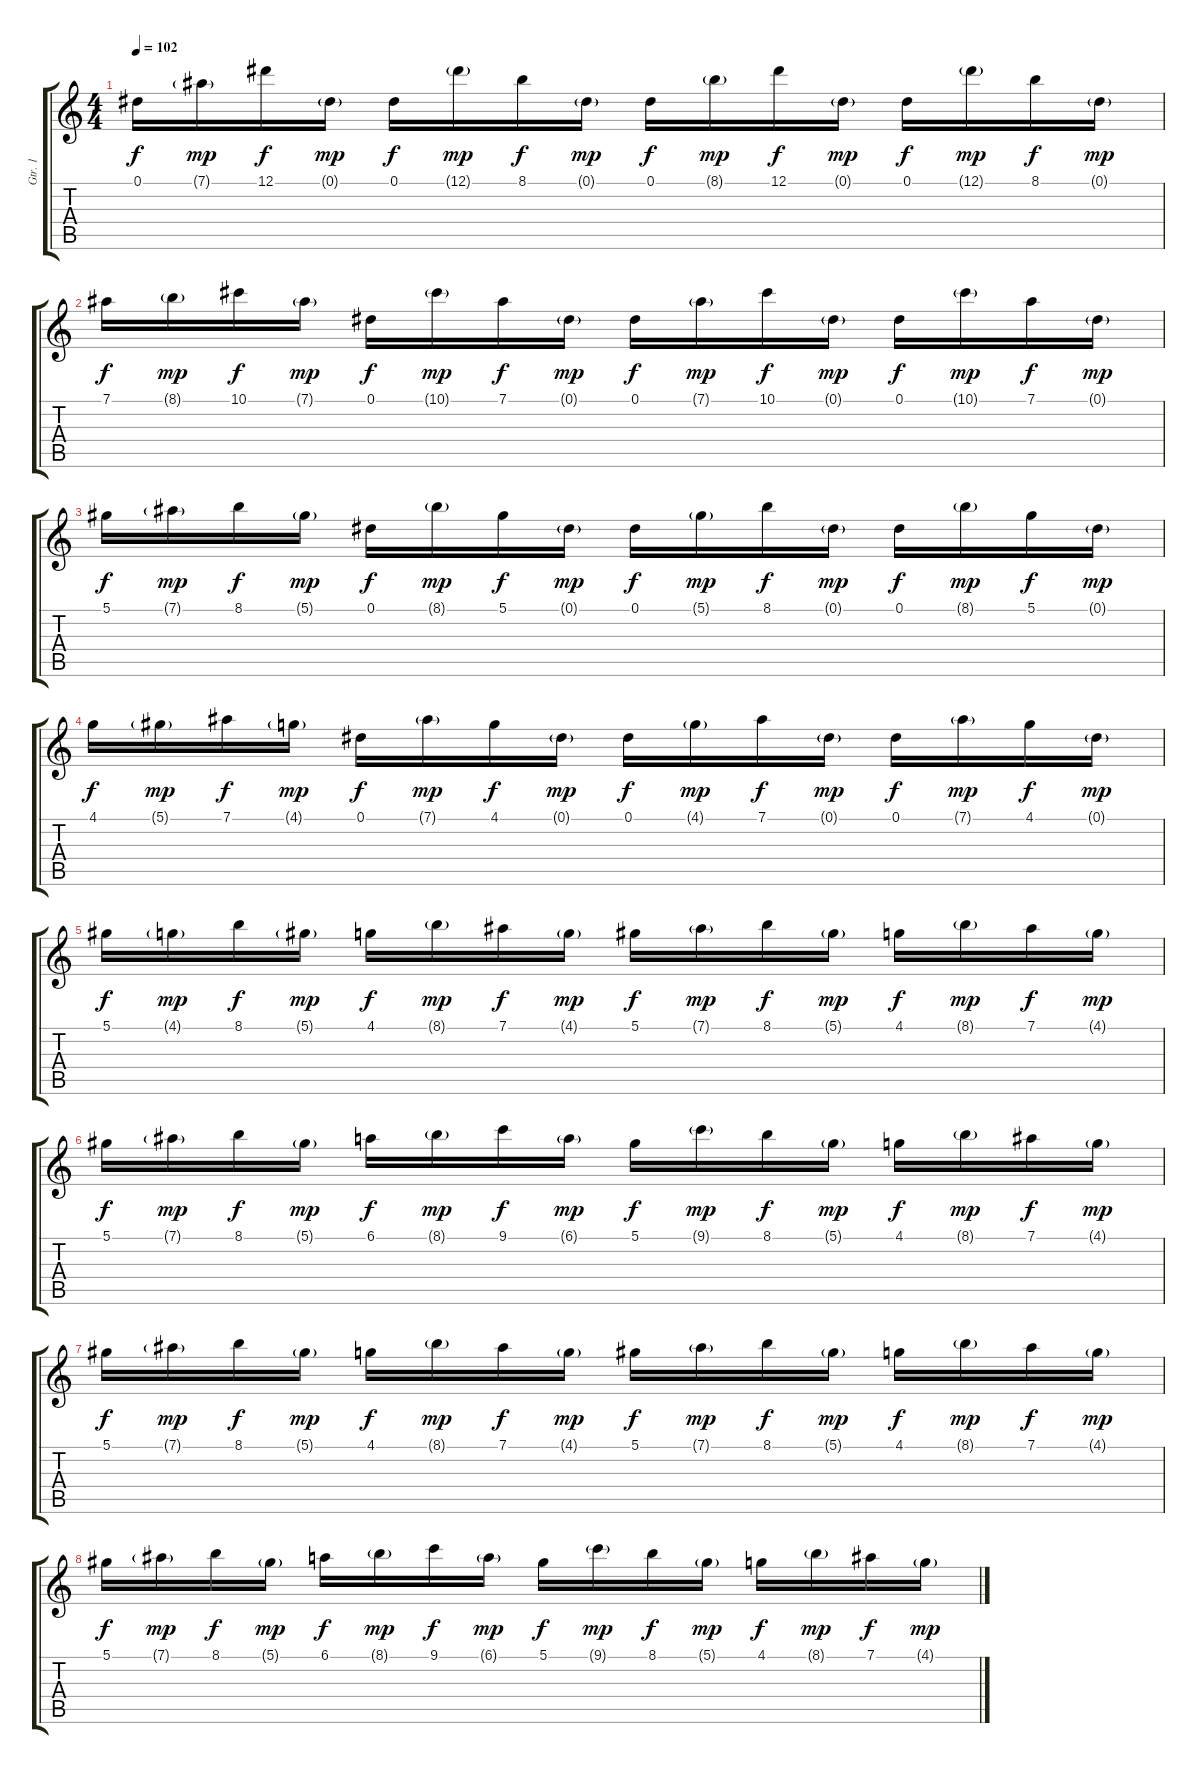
\track ("Gtr. 1" "Gtr. 1") {instrument distortionguitar}
\staff {score tabs}
\tuning (Eb4 Bb3 Gb3 Db3 Ab2 Eb2) {hide}
\ts (4 4)
\tempo 102
\clef g2
\ks c
0.1.16{dy f} 7.1{g}.16{dy mp} 12.1.16{dy f} 0.1{g}.16{dy mp} 0.1.16{dy f} 12.1{g}.16{dy mp} 8.1.16{dy f} 0.1{g}.16{dy mp} 0.1.16{dy f} 8.1{g}.16{dy mp} 12.1.16{dy f} 0.1{g}.16{dy mp} 0.1.16{dy f} 12.1{g}.16{dy mp} 8.1.16{dy f} 0.1{g}.16{dy mp} |
7.1.16{dy f} 8.1{g}.16{dy mp} 10.1.16{dy f} 7.1{g}.16{dy mp} 0.1.16{dy f} 10.1{g}.16{dy mp} 7.1.16{dy f} 0.1{g}.16{dy mp} 0.1.16{dy f} 7.1{g}.16{dy mp} 10.1.16{dy f} 0.1{g}.16{dy mp} 0.1.16{dy f} 10.1{g}.16{dy mp} 7.1.16{dy f} 0.1{g}.16{dy mp} |
5.1.16{dy f} 7.1{g}.16{dy mp} 8.1.16{dy f} 5.1{g}.16{dy mp} 0.1.16{dy f} 8.1{g}.16{dy mp} 5.1.16{dy f} 0.1{g}.16{dy mp} 0.1.16{dy f} 5.1{g}.16{dy mp} 8.1.16{dy f} 0.1{g}.16{dy mp} 0.1.16{dy f} 8.1{g}.16{dy mp} 5.1.16{dy f} 0.1{g}.16{dy mp} |
4.1.16{dy f} 5.1{g}.16{dy mp} 7.1.16{dy f} 4.1{g}.16{dy mp} 0.1.16{dy f} 7.1{g}.16{dy mp} 4.1.16{dy f} 0.1{g}.16{dy mp} 0.1.16{dy f} 4.1{g}.16{dy mp} 7.1.16{dy f} 0.1{g}.16{dy mp} 0.1.16{dy f} 7.1{g}.16{dy mp} 4.1.16{dy f} 0.1{g}.16{dy mp} |
5.1.16{dy f} 4.1{g}.16{dy mp} 8.1.16{dy f} 5.1{g}.16{dy mp} 4.1.16{dy f} 8.1{g}.16{dy mp} 7.1.16{dy f} 4.1{g}.16{dy mp} 5.1.16{dy f} 7.1{g}.16{dy mp} 8.1.16{dy f} 5.1{g}.16{dy mp} 4.1.16{dy f} 8.1{g}.16{dy mp} 7.1.16{dy f} 4.1{g}.16{dy mp} |
5.1.16{dy f} 7.1{g}.16{dy mp} 8.1.16{dy f} 5.1{g}.16{dy mp} 6.1.16{dy f} 8.1{g}.16{dy mp} 9.1.16{dy f} 6.1{g}.16{dy mp} 5.1.16{dy f} 9.1{g}.16{dy mp} 8.1.16{dy f} 5.1{g}.16{dy mp} 4.1.16{dy f} 8.1{g}.16{dy mp} 7.1.16{dy f} 4.1{g}.16{dy mp} |
5.1.16{dy f} 7.1{g}.16{dy mp} 8.1.16{dy f} 5.1{g}.16{dy mp} 4.1.16{dy f} 8.1{g}.16{dy mp} 7.1.16{dy f} 4.1{g}.16{dy mp} 5.1.16{dy f} 7.1{g}.16{dy mp} 8.1.16{dy f} 5.1{g}.16{dy mp} 4.1.16{dy f} 8.1{g}.16{dy mp} 7.1.16{dy f} 4.1{g}.16{dy mp} |
5.1.16{dy f} 7.1{g}.16{dy mp} 8.1.16{dy f} 5.1{g}.16{dy mp} 6.1.16{dy f} 8.1{g}.16{dy mp} 9.1.16{dy f} 6.1{g}.16{dy mp} 5.1.16{dy f} 9.1{g}.16{dy mp} 8.1.16{dy f} 5.1{g}.16{dy mp} 4.1.16{dy f} 8.1{g}.16{dy mp} 7.1.16{dy f} 4.1{g}.16{dy mp}
